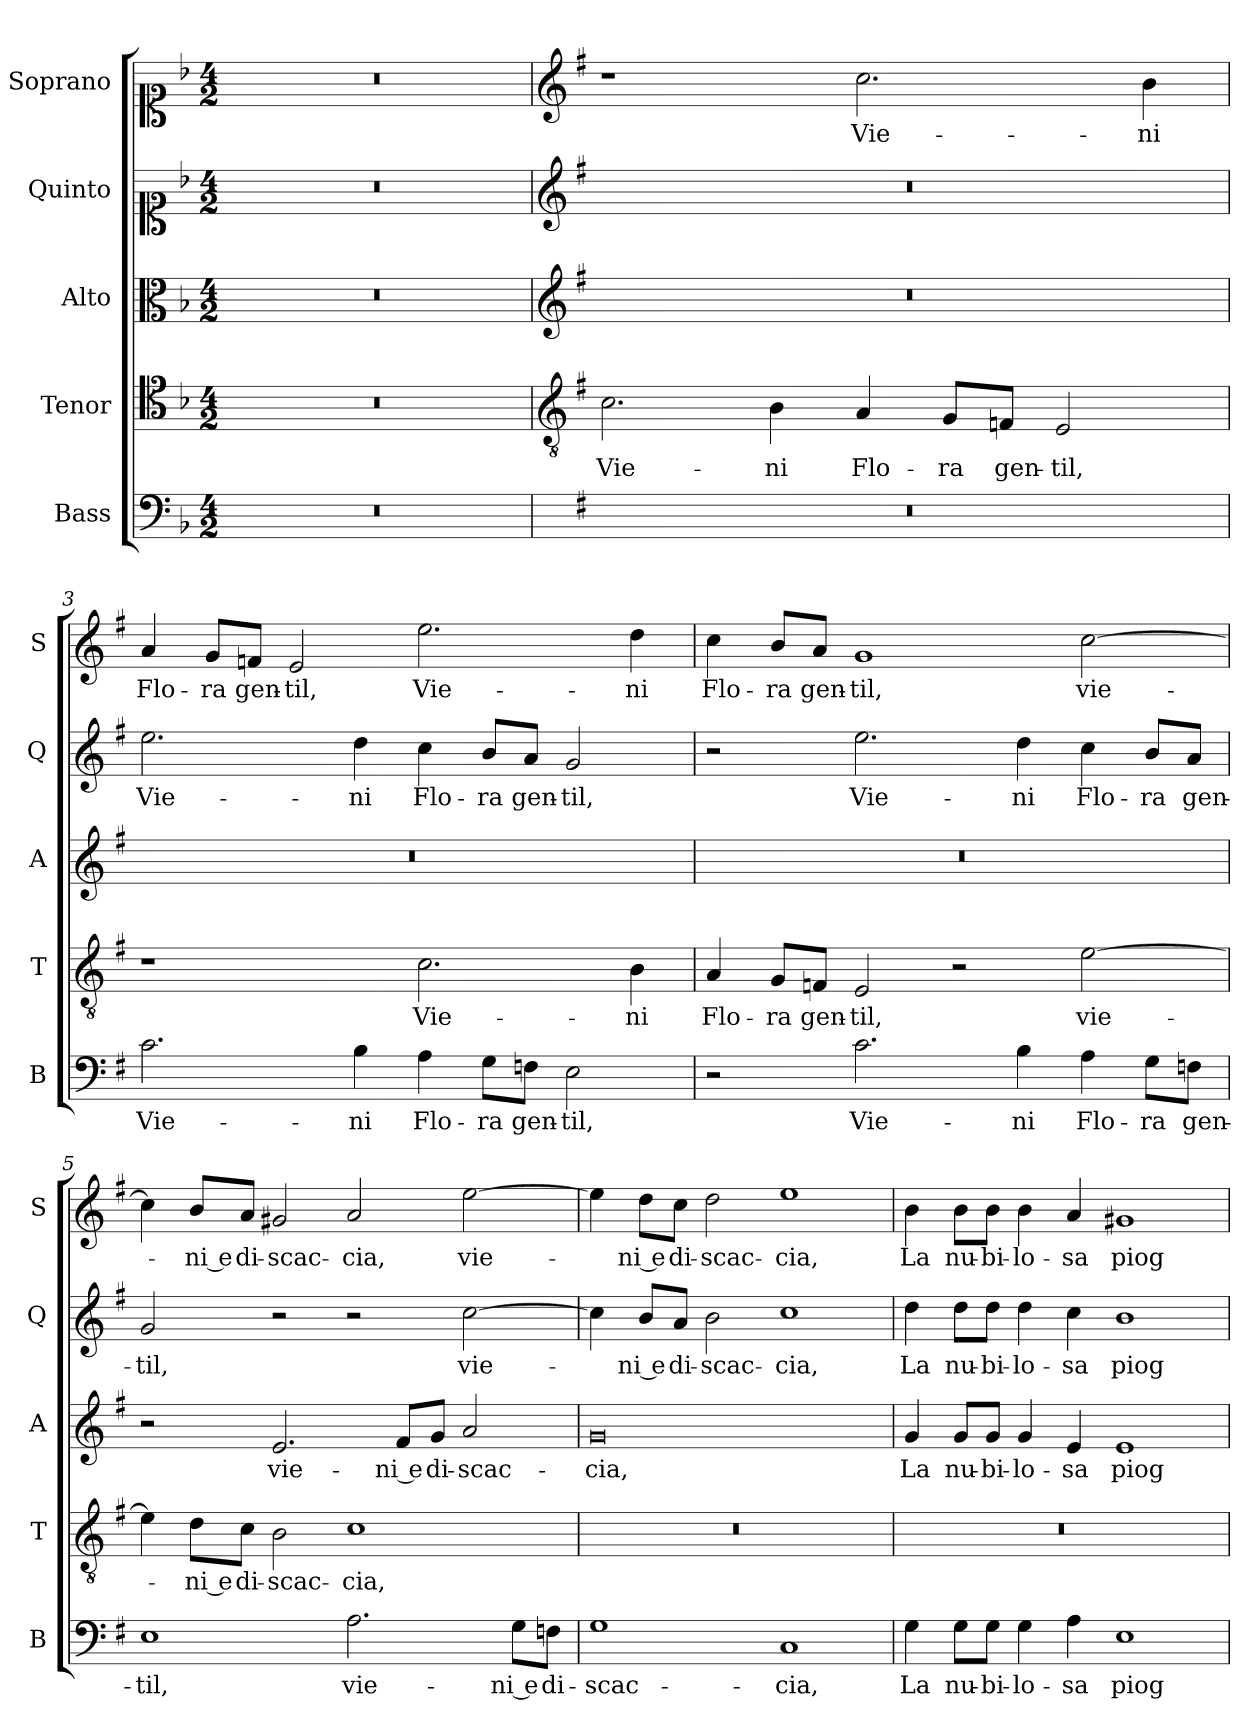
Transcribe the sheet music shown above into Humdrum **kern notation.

**kern	**text	**kern	**text	**kern	**text	**kern	**text	**kern	**text
*part5	*part5	*part4	*part4	*part3	*part3	*part2	*part2	*part1	*part1
*staff5	*staff5	*staff4	*staff4	*staff3	*staff3	*staff2	*staff2	*staff1	*staff1
*I"Bass	*	*I"Tenor	*	*I"Alto	*	*I"Quinto	*	*I"Soprano	*
*I'B	*	*I'T	*	*I'A	*	*I'Q	*	*I'S	*
*clefF4	*	*clefC4	*	*clefC3	*	*clefC1	*	*clefC1	*
*k[b-]	*	*k[b-]	*	*k[b-]	*	*k[b-]	*	*k[b-]	*
*F:	*	*F:	*	*F:	*	*F:	*	*F:	*
*M4/2	*	*M4/2	*	*M4/2	*	*M4/2	*	*M4/2	*
=1	=1	=1	=1	=1	=1	=1	=1	=1	=1
0r	.	0r	.	0r	.	0r	.	0r	.
=2	=2	=2	=2	=2	=2	=2	=2	=2	=2
*	*	*clefGv2	*	*clefG2	*	*clefG2	*	*clefG2	*
*k[f#]	*	*k[f#]	*	*k[f#]	*	*k[f#]	*	*k[f#]	*
*G:	*	*G:	*	*G:	*	*G:	*	*G:	*
!	!	!	!LO:LY:b	!	!	!	!	!	!
0r	.	2.c\	Vie-	0r	.	0r	.	1r	.
!	!	!	!LO:LY:b	!	!	!	!	!	!
.	.	4B\	-ni	.	.	.	.	.	.
!	!	!	!LO:LY:b	!	!	!	!	!	!LO:LY:b
.	.	4A/	Flo-	.	.	.	.	2.cc\	Vie-
!	!	!	!LO:LY:b	!	!	!	!	!	!
.	.	8G/L	-ra	.	.	.	.	.	.
!	!	!	!LO:LY:b	!	!	!	!	!	!
.	.	8Fn/J	gen-	.	.	.	.	.	.
!	!	!	!LO:LY:b	!	!	!	!	!	!
.	.	2E/	-til,	.	.	.	.	.	.
!	!	!	!	!	!	!	!	!	!LO:LY:b
.	.	.	.	.	.	.	.	4b\	-ni
=3	=3	=3	=3	=3	=3	=3	=3	=3	=3
!	!LO:LY:b	!	!	!	!	!	!LO:LY:b	!	!LO:LY:b
2.c\	Vie-	1r	.	0r	.	2.ee\	Vie-	4a/	Flo-
!	!	!	!	!	!	!	!	!	!LO:LY:b
.	.	.	.	.	.	.	.	8g/L	-ra
!	!	!	!	!	!	!	!	!	!LO:LY:b
.	.	.	.	.	.	.	.	8fn/J	gen-
!	!	!	!	!	!	!	!	!	!LO:LY:b
.	.	.	.	.	.	.	.	2e/	-til,
!	!LO:LY:b	!	!	!	!	!	!LO:LY:b	!	!
4B\	-ni	.	.	.	.	4dd\	-ni	.	.
!	!LO:LY:b	!	!LO:LY:b	!	!	!	!LO:LY:b	!	!LO:LY:b
4A\	Flo-	2.c\	Vie-	.	.	4cc\	Flo-	2.ee\	Vie-
!	!LO:LY:b	!	!	!	!	!	!LO:LY:b	!	!
8G\L	-ra	.	.	.	.	8b/L	-ra	.	.
!	!LO:LY:b	!	!	!	!	!	!LO:LY:b	!	!
8Fn\J	gen-	.	.	.	.	8a/J	gen-	.	.
!	!LO:LY:b	!	!	!	!	!	!LO:LY:b	!	!
2E\	-til,	.	.	.	.	2g/	-til,	.	.
!	!	!	!LO:LY:b	!	!	!	!	!	!LO:LY:b
.	.	4B\	-ni	.	.	.	.	4dd\	-ni
!!LO:LB:g=z
=4	=4	=4	=4	=4	=4	=4	=4	=4	=4
!	!	!	!LO:LY:b	!	!	!	!	!	!LO:LY:b
2r	.	4A/	Flo-	0r	.	2r	.	4cc\	Flo-
!	!	!	!LO:LY:b	!	!	!	!	!	!LO:LY:b
.	.	8G/L	-ra	.	.	.	.	8b/L	-ra
!	!	!	!LO:LY:b	!	!	!	!	!	!LO:LY:b
.	.	8Fn/J	gen-	.	.	.	.	8a/J	gen-
!	!LO:LY:b	!	!LO:LY:b	!	!	!	!LO:LY:b	!	!LO:LY:b
2.c\	Vie-	2E/	-til,	.	.	2.ee\	Vie-	1g	-til,
.	.	2r	.	.	.	.	.	.	.
!	!LO:LY:b	!	!	!	!	!	!LO:LY:b	!	!
4B\	-ni	.	.	.	.	4dd\	-ni	.	.
!	!LO:LY:b	!	!LO:LY:b	!	!	!	!LO:LY:b	!	!LO:LY:b
4A\	Flo-	[2e\	vie-	.	.	4cc\	Flo-	[2cc\	vie-
!	!LO:LY:b	!	!	!	!	!	!LO:LY:b	!	!
8G\L	-ra	.	.	.	.	8b/L	-ra	.	.
!	!LO:LY:b	!	!	!	!	!	!LO:LY:b	!	!
8Fn\J	gen-	.	.	.	.	8a/J	gen-	.	.
=5	=5	=5	=5	=5	=5	=5	=5	=5	=5
!	!LO:LY:b	!	!	!	!	!	!LO:LY:b	!	!
1E	-til,	4e\]	.	2r	.	2g/	-til,	4cc\]	.
!	!	!	!LO:LY:b	!	!	!	!	!	!LO:LY:b
.	.	8d\L	-ni e	.	.	.	.	8b/L	-ni e
!	!	!	!LO:LY:b	!	!	!	!	!	!LO:LY:b
.	.	8c\J	di-	.	.	.	.	8a/J	di-
!	!	!	!LO:LY:b	!	!LO:LY:b	!	!	!	!LO:LY:b
.	.	2B\	-scac-	2.e/	vie-	2r	.	2g#X/	-scac-
!	!LO:LY:b	!	!LO:LY:b	!	!	!	!	!	!LO:LY:b
2.A\	vie-	1c	-cia,	.	.	2r	.	2a/	-cia,
!	!	!	!	!	!LO:LY:b	!	!	!	!
.	.	.	.	8f#/L	-ni e	.	.	.	.
!	!	!	!	!	!LO:LY:b	!	!	!	!
.	.	.	.	8g/J	di-	.	.	.	.
!	!	!	!	!	!LO:LY:b	!	!LO:LY:b	!	!LO:LY:b
.	.	.	.	2a/	-scac-	[2cc\	vie-	[2ee\	vie-
!	!LO:LY:b	!	!	!	!	!	!	!	!
8G\L	-ni e	.	.	.	.	.	.	.	.
!	!LO:LY:b	!	!	!	!	!	!	!	!
8Fn\J	di-	.	.	.	.	.	.	.	.
=6	=6	=6	=6	=6	=6	=6	=6	=6	=6
!	!LO:LY:b	!	!	!	!LO:LY:b	!	!	!	!
1G	-scac-	0r	.	0g	-cia,	4cc\]	.	4ee\]	.
!	!	!	!	!	!	!	!LO:LY:b	!	!LO:LY:b
.	.	.	.	.	.	8b/L	-ni e	8dd\L	-ni e
!	!	!	!	!	!	!	!LO:LY:b	!	!LO:LY:b
.	.	.	.	.	.	8a/J	di-	8cc\J	di-
!	!	!	!	!	!	!	!LO:LY:b	!	!LO:LY:b
.	.	.	.	.	.	2b\	-scac-	2dd\	-scac-
!	!LO:LY:b	!	!	!	!	!	!LO:LY:b	!	!LO:LY:b
1C	-cia,	.	.	.	.	1cc	-cia,	1ee	-cia,
!!LO:LB:g=z
=7	=7	=7	=7	=7	=7	=7	=7	=7	=7
!	!LO:LY:b	!	!	!	!LO:LY:b	!	!LO:LY:b	!	!LO:LY:b
4G\	La	0r	.	4g/	La	4dd\	La	4b\	La
!	!LO:LY:b	!	!	!	!LO:LY:b	!	!LO:LY:b	!	!LO:LY:b
8G\L	nu-	.	.	8g/L	nu-	8dd\L	nu-	8b\L	nu-
!	!LO:LY:b	!	!	!	!LO:LY:b	!	!LO:LY:b	!	!LO:LY:b
8G\J	-bi-	.	.	8g/J	-bi-	8dd\J	-bi-	8b\J	-bi-
!	!LO:LY:b	!	!	!	!LO:LY:b	!	!LO:LY:b	!	!LO:LY:b
4G\	-lo-	.	.	4g/	-lo-	4dd\	-lo-	4b\	-lo-
!	!LO:LY:b	!	!	!	!LO:LY:b	!	!LO:LY:b	!	!LO:LY:b
4A\	-sa	.	.	4e/	-sa	4cc\	-sa	4a/	-sa
!	!LO:LY:b	!	!	!	!LO:LY:b	!	!LO:LY:b	!	!LO:LY:b
1E	piog-	.	.	1e	piog-	1b	piog-	1g#X	piog-
=	=	=	=	=	=	=	=	=	=
*-	*-	*-	*-	*-	*-	*-	*-	*-	*-
